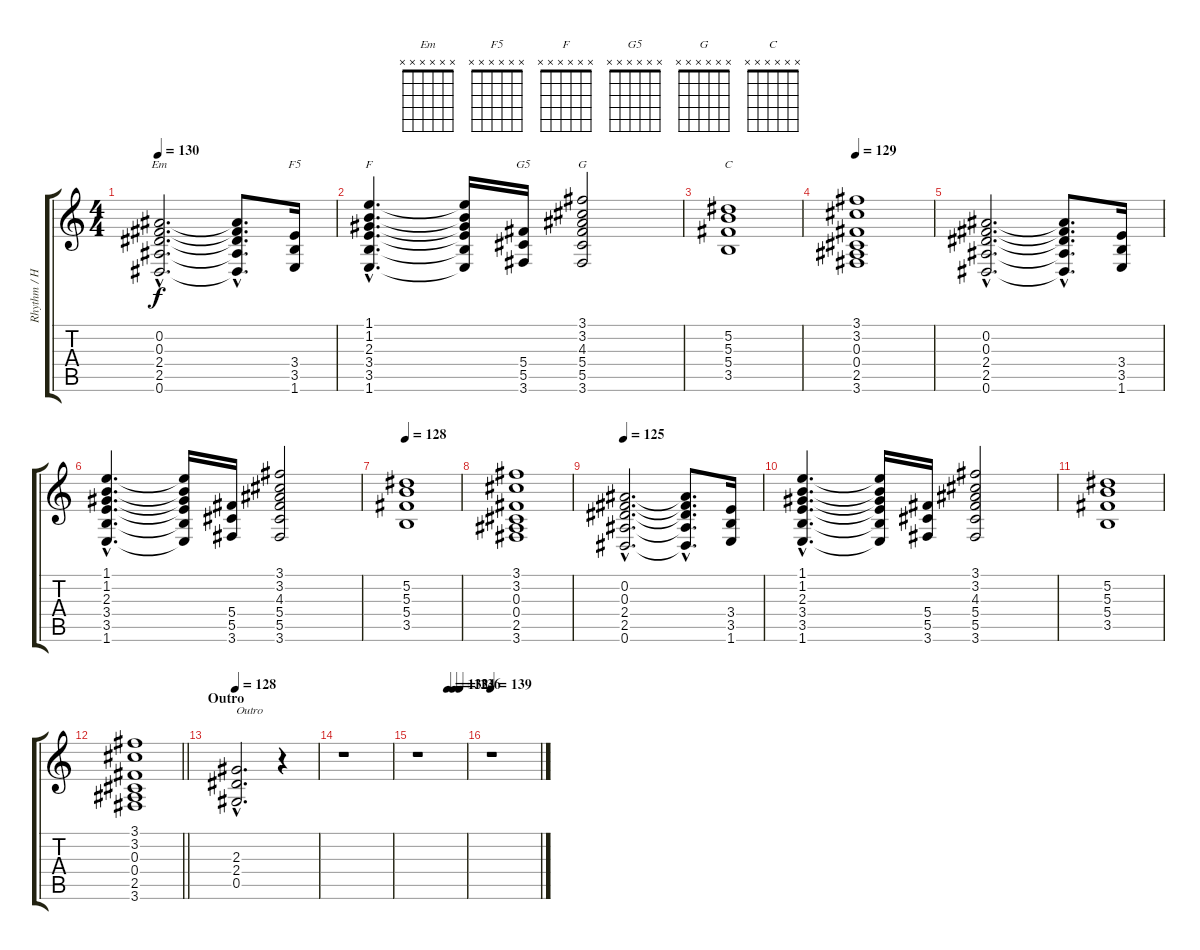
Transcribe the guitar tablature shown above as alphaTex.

\track ("Rhythm / Harmony Guitar 2" "Rhythm / H") {instrument overdrivenguitar}
\staff {score tabs}
\tuning (Eb4 Bb3 Gb3 Db3 Ab2 Eb2) {hide}
\chord ("Em" x x x x x x) {firstfret 0}
\chord ("F5" x x x x x x) {firstfret 0}
\chord ("F" x x x x x x) {firstfret 0}
\chord ("G5" x x x x x x) {firstfret 0}
\chord ("G" x x x x x x) {firstfret 0}
\chord ("C" x x x x x x) {firstfret 0}
\ts (4 4)
\tempo 130
\clef g2
\ks c
(0.2{hac} 0.3{hac} 2.4{hac} 2.5{hac} 0.6{hac}).2{d ch "Em" dy f} (0.2{hac t} 0.3{hac t} 2.4{hac t} 2.5{hac t} 0.6{hac t}).8{d} (3.4 3.5 1.6).16{ch "F5"} |
(1.1{hac} 1.2{hac} 2.3{hac} 3.4{hac} 3.5{hac} 1.6{hac}).4{d ch "F"} (1.1{t} 1.2{t} 2.3{t} 3.4{t} 3.5{t} 1.6{t}).16 (5.4 5.5 3.6).16{ch "G5"} (3.1 3.2 4.3 5.4 5.5 3.6).2{ch "G"} |
(5.2 5.3 5.4 3.5).1{ch "C"} |
\tempo 129
(3.1 3.2 0.3 0.4 2.5 3.6).1 |
(0.2{hac} 0.3{hac} 2.4{hac} 2.5{hac} 0.6{hac}).2{d} (0.2{hac t} 0.3{hac t} 2.4{hac t} 2.5{hac t} 0.6{hac t}).8{d} (3.4 3.5 1.6).16 |
(1.1{hac} 1.2{hac} 2.3{hac} 3.4{hac} 3.5{hac} 1.6{hac}).4{d} (1.1{t} 1.2{t} 2.3{t} 3.4{t} 3.5{t} 1.6{t}).16 (5.4 5.5 3.6).16 (3.1 3.2 4.3 5.4 5.5 3.6).2 |
\tempo 128
(5.2 5.3 5.4 3.5).1 |
(3.1 3.2 0.3 0.4 2.5 3.6).1 |
\tempo 125
(0.2{hac} 0.3{hac} 2.4{hac} 2.5{hac} 0.6{hac}).2{d} (0.2{hac t} 0.3{hac t} 2.4{hac t} 2.5{hac t} 0.6{hac t}).8{d} (3.4 3.5 1.6).16 |
(1.1{hac} 1.2{hac} 2.3{hac} 3.4{hac} 3.5{hac} 1.6{hac}).4{d} (1.1{t} 1.2{t} 2.3{t} 3.4{t} 3.5{t} 1.6{t}).16 (5.4 5.5 3.6).16 (3.1 3.2 4.3 5.4 5.5 3.6).2 |
(5.2 5.3 5.4 3.5).1 |
\barLineRight lightlight
(3.1 3.2 0.3 0.4 2.5 3.6).1 |
\section ("" "Outro")
\tempo 128
(2.3{hac} 2.4{hac} 0.5{hac}).2{d txt "Outro" volume 11} r.4 |
r.1 |
\tempo (132 0.625)
\tempo (134 0.75)
\tempo (136 0.875)
r.1 |
\tempo 139
r.1
